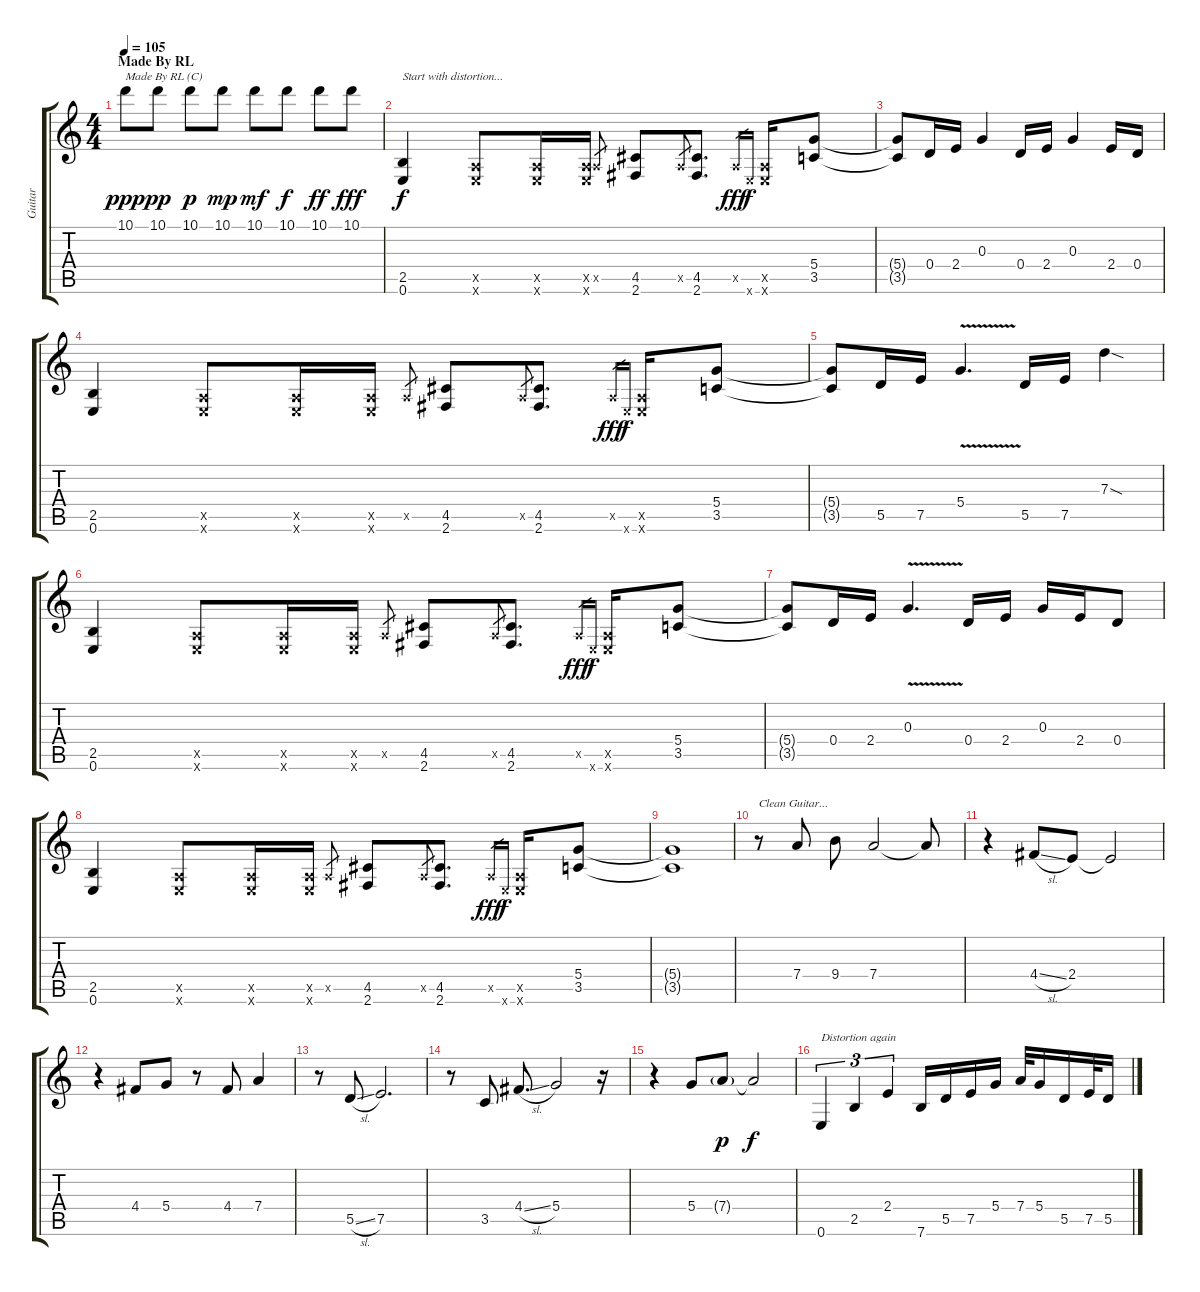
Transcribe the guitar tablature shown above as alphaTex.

\track ("Guitar" "Guitar") {instrument distortionguitar}
\staff {score tabs}
\tuning (E4 B3 G3 D3 A2 E2) {hide}
\ts (4 4)
\section ("" "Made By RL")
\tempo 105
\clef g2
\ks c
10.1.8{txt "Made By RL (C)" dy ppp instrument distortionguitar} 10.1.8{dy pp} 10.1.8{dy p} 10.1.8{dy mp} 10.1.8{dy mf} 10.1.8{dy f} 10.1.8{dy ff} 10.1.8{dy fff} |
(2.5 0.6).4{txt "Start with distortion..." dy f instrument distortionguitar} (0.5{x} 0.6{x}).8 (0.5{x} 0.6{x}).16 (0.5{x} 0.6{x}).16 0.5{x}.8{gr} (4.5 2.6).8 0.5{x}.8{gr} (4.5 2.6).8{d} 0.5{x}.16{gr dy fff} 0.6{x}.16{gr dy f} (0.5{x} 0.6{x}).16 (5.4 3.5).8 |
(5.4{t} 3.5{t}).8 0.4.16 2.4.16 0.3.4 0.4.16 2.4.16 0.3.4 2.4.16 0.4.16 |
(2.5 0.6).4 (0.5{x} 0.6{x}).8 (0.5{x} 0.6{x}).16 (0.5{x} 0.6{x}).16 0.5{x}.8{gr} (4.5 2.6).8 0.5{x}.8{gr} (4.5 2.6).8{d} 0.5{x}.16{gr dy fff} 0.6{x}.16{gr dy f} (0.5{x} 0.6{x}).16 (5.4 3.5).8 |
(5.4{t} 3.5{t}).8 5.5.16 7.5.16 5.4{v}.4{d} 5.5.16 7.5.16 7.3{sod}.4 |
(2.5 0.6).4 (0.5{x} 0.6{x}).8 (0.5{x} 0.6{x}).16 (0.5{x} 0.6{x}).16 0.5{x}.8{gr} (4.5 2.6).8 0.5{x}.8{gr} (4.5 2.6).8{d} 0.5{x}.16{gr dy fff} 0.6{x}.16{gr dy f} (0.5{x} 0.6{x}).16 (5.4 3.5).8 |
(5.4{t} 3.5{t}).8 0.4.16 2.4.16 0.3{v}.4{d} 0.4.16 2.4.16 0.3.16 2.4.16 0.4.8 |
(2.5 0.6).4 (0.5{x} 0.6{x}).8 (0.5{x} 0.6{x}).16 (0.5{x} 0.6{x}).16 0.5{x}.8{gr} (4.5 2.6).8 0.5{x}.8{gr} (4.5 2.6).8{d} 0.5{x}.16{gr dy fff} 0.6{x}.16{gr dy f} (0.5{x} 0.6{x}).16 (5.4 3.5).8 |
(5.4{t} 3.5{t}).1 |
r.8{txt "Clean Guitar..." instrument electricguitarjazz} 7.4.8 9.4.8 7.4.2 7.4{t}.8 |
r.4 4.4{sl}.8 2.4.8 2.4{t}.2 |
r.4 4.4.8 5.4.8 r.8 4.4.8 7.4.4 |
r.8 5.5{sl}.8 7.5.2{d} |
r.8 3.5.8 4.4{sl}.8{d} 5.4.2 r.16 |
r.4 5.4.8 7.4{g}.8{dy p} 7.4{t}.2{dy f} |
0.6.4{tu (3 2) txt "Distortion again" instrument distortionguitar} 2.5.4{tu (3 2)} 2.4.4{tu (3 2)} 7.6.16 5.5.16 7.5.16 5.4.16 7.4.32 5.4.16 5.5.16 7.5.32 5.5.16
